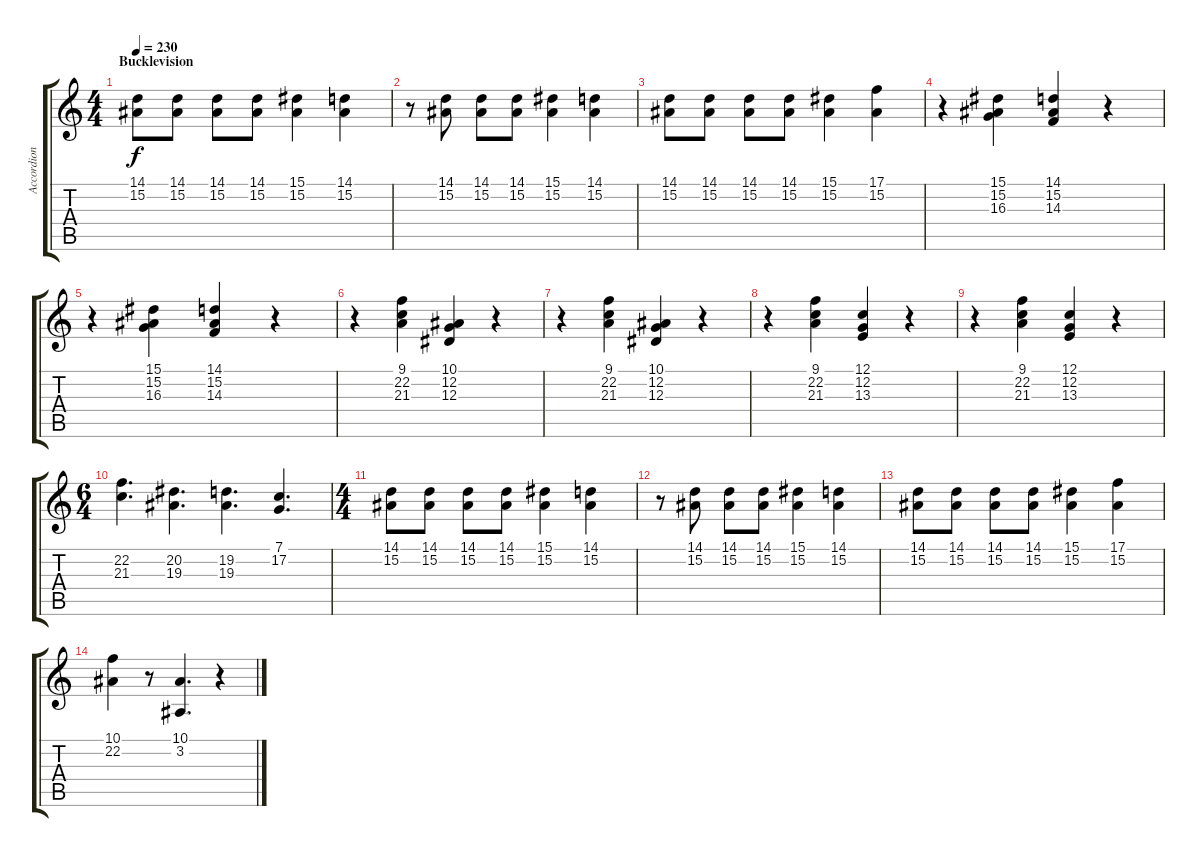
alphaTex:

\track ("Accordion" "Accordion") {instrument accordion}
\staff {score tabs}
\tuning (C4 G3 Eb3 Bb2 F2 C2) {hide}
\ts (4 4)
\section ("" "Bucklevision")
\tempo 230
\clef g2
\ks c
(14.1 15.2).8{dy f} (14.1 15.2).8 (14.1 15.2).8 (14.1 15.2).8 (15.1 15.2).4 (14.1 15.2).4 |
r.8 (14.1 15.2).8 (14.1 15.2).8 (14.1 15.2).8 (15.1 15.2).4 (14.1 15.2).4 |
(14.1 15.2).8 (14.1 15.2).8 (14.1 15.2).8 (14.1 15.2).8 (15.1 15.2).4 (17.1 15.2).4 |
r.4 (15.1 15.2 16.3).4 (14.1 15.2 14.3).4 r.4 |
r.4 (15.1 15.2 16.3).4 (14.1 15.2 14.3).4 r.4 |
r.4 (9.1 22.2 21.3).4 (10.1 12.2 12.3).4 r.4 |
r.4 (9.1 22.2 21.3).4 (10.1 12.2 12.3).4 r.4 |
r.4 (9.1 22.2 21.3).4 (12.1 12.2 13.3).4 r.4 |
r.4 (9.1 22.2 21.3).4 (12.1 12.2 13.3).4 r.4 |
\ts (6 4)
(22.2 21.3).4{d} (20.2 19.3).4{d} (19.2 19.3).4{d} (7.1 17.2).4{d} |
\ts (4 4)
(14.1 15.2).8 (14.1 15.2).8 (14.1 15.2).8 (14.1 15.2).8 (15.1 15.2).4 (14.1 15.2).4 |
r.8 (14.1 15.2).8 (14.1 15.2).8 (14.1 15.2).8 (15.1 15.2).4 (14.1 15.2).4 |
(14.1 15.2).8 (14.1 15.2).8 (14.1 15.2).8 (14.1 15.2).8 (15.1 15.2).4 (17.1 15.2).4 |
(10.1 22.2).4 r.8 (10.1 3.2).4{d} r.4
